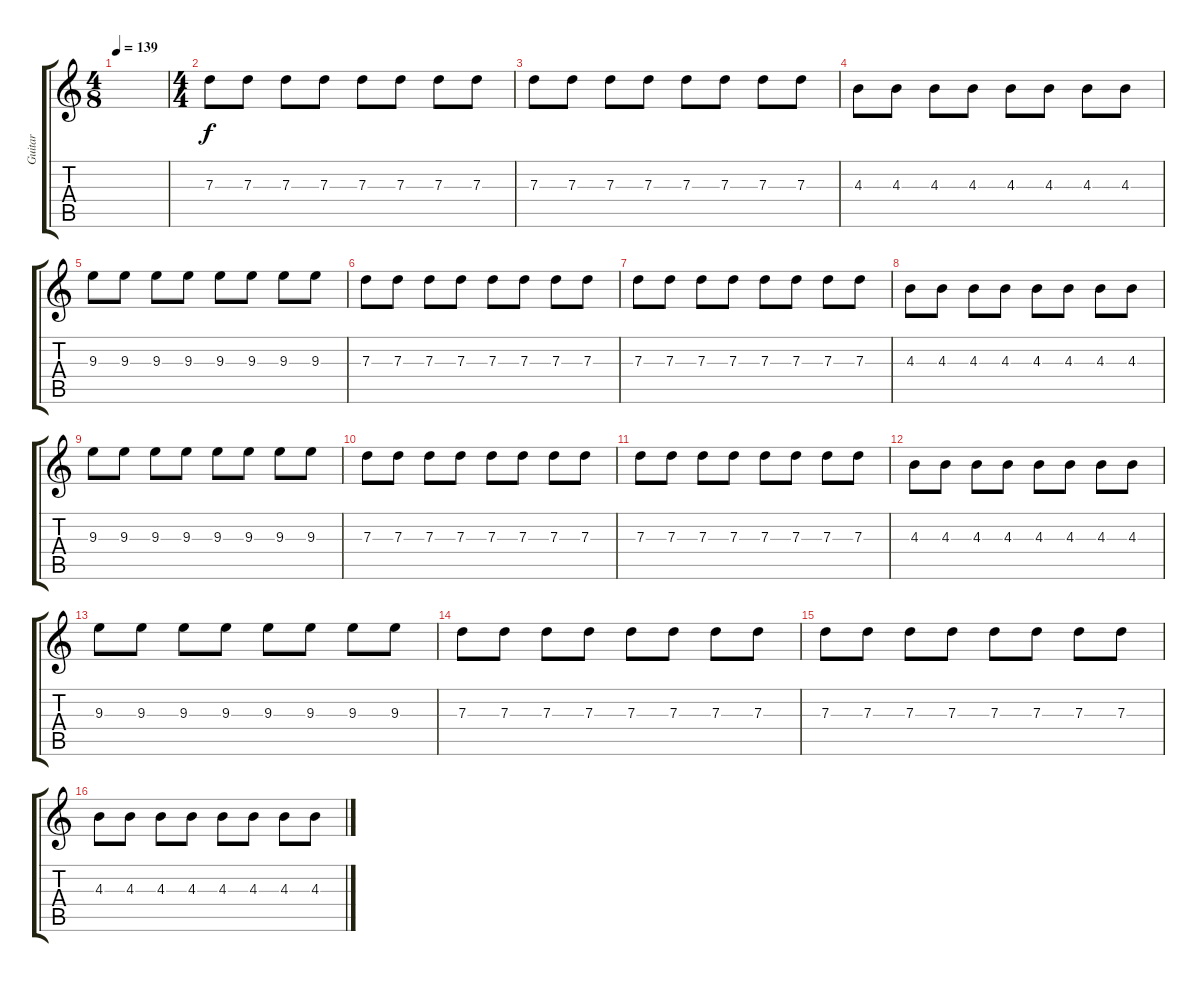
\track ("Guitar" "Guitar") {instrument overdrivenguitar}
\staff {score tabs}
\tuning (E4 B3 G3 D3 A2 E2) {hide}
\ts (4 8)
\tempo 139
\clef g2
\ks c
|
\ts (4 4)
7.3.8 7.3.8 7.3.8 7.3.8 7.3.8 7.3.8 7.3.8 7.3.8 |
7.3.8 7.3.8 7.3.8 7.3.8 7.3.8 7.3.8 7.3.8 7.3.8 |
4.3.8 4.3.8 4.3.8 4.3.8 4.3.8 4.3.8 4.3.8 4.3.8 |
9.3.8 9.3.8 9.3.8 9.3.8 9.3.8 9.3.8 9.3.8 9.3.8 |
7.3.8 7.3.8 7.3.8 7.3.8 7.3.8 7.3.8 7.3.8 7.3.8 |
7.3.8 7.3.8 7.3.8 7.3.8 7.3.8 7.3.8 7.3.8 7.3.8 |
4.3.8 4.3.8 4.3.8 4.3.8 4.3.8 4.3.8 4.3.8 4.3.8 |
9.3.8 9.3.8 9.3.8 9.3.8 9.3.8 9.3.8 9.3.8 9.3.8 |
7.3.8 7.3.8 7.3.8 7.3.8 7.3.8 7.3.8 7.3.8 7.3.8 |
7.3.8 7.3.8 7.3.8 7.3.8 7.3.8 7.3.8 7.3.8 7.3.8 |
4.3.8 4.3.8 4.3.8 4.3.8 4.3.8 4.3.8 4.3.8 4.3.8 |
9.3.8 9.3.8 9.3.8 9.3.8 9.3.8 9.3.8 9.3.8 9.3.8 |
7.3.8 7.3.8 7.3.8 7.3.8 7.3.8 7.3.8 7.3.8 7.3.8 |
7.3.8 7.3.8 7.3.8 7.3.8 7.3.8 7.3.8 7.3.8 7.3.8 |
4.3.8 4.3.8 4.3.8 4.3.8 4.3.8 4.3.8 4.3.8 4.3.8
